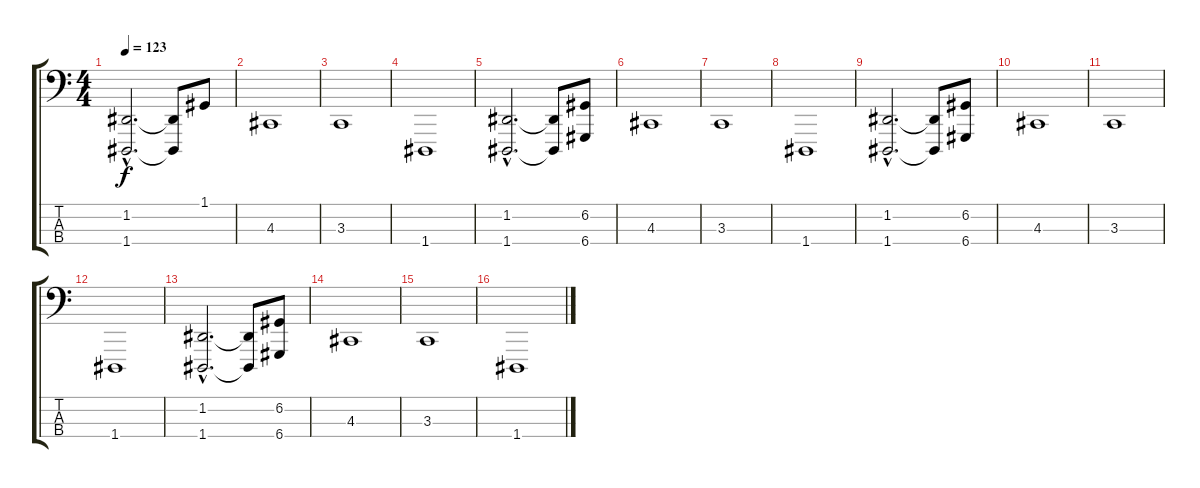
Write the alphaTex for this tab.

\track "" {instrument cello}
\staff {score tabs}
\tuning (G2 D2 A1 D1) {hide}
\ts (4 4)
\tempo 123
\clef f4
\ks c
(1.2{hac} 1.4{hac}).2{d dy f instrument cello} (1.2{t} 1.4{t}).8 1.1.8 |
4.3.1 |
3.3.1 |
1.4.1 |
(1.2{hac} 1.4{hac}).2{d} (1.2{t} 1.4{t}).8 (6.2 6.4).8 |
4.3.1 |
3.3.1 |
1.4.1 |
(1.2{hac} 1.4{hac}).2{d} (1.2{t} 1.4{t}).8 (6.2 6.4).8 |
4.3.1 |
3.3.1 |
1.4.1 |
(1.2{hac} 1.4{hac}).2{d} (1.2{t} 1.4{t}).8 (6.2 6.4).8 |
4.3.1 |
3.3.1 |
1.4.1
